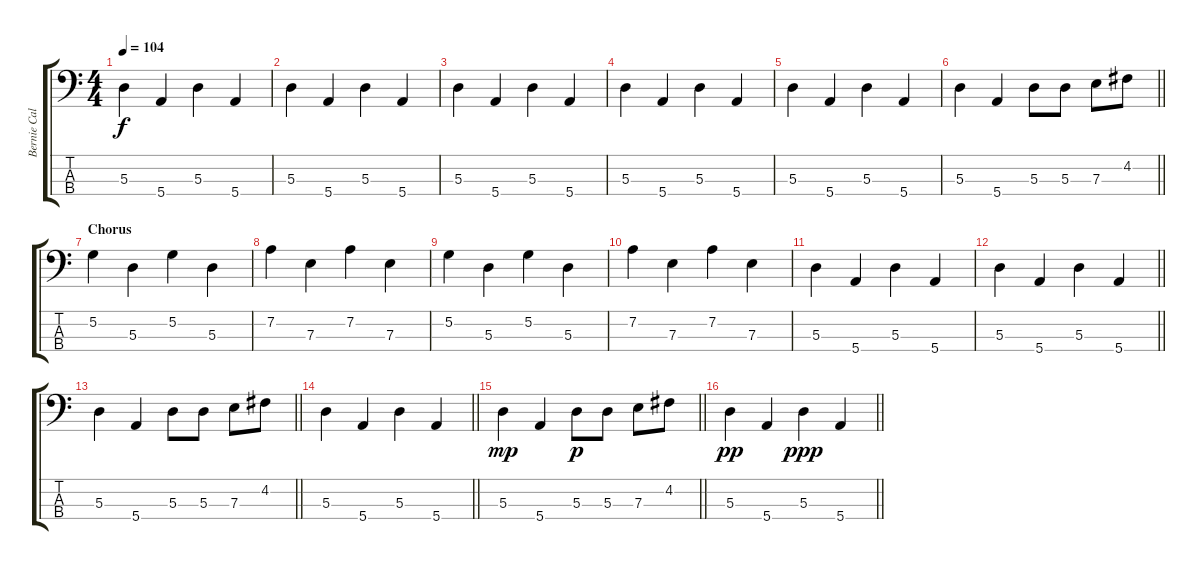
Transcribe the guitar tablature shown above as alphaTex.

\track ("Bernie Calvert" "Bernie Cal") {instrument electricbasspick}
\staff {score tabs}
\tuning (G2 D2 A1 E1) {hide}
\ts (4 4)
\tempo 104
\clef f4
\ks c
5.3.4{dy f} 5.4.4 5.3.4 5.4.4 |
5.3.4 5.4.4 5.3.4 5.4.4 |
5.3.4 5.4.4 5.3.4 5.4.4 |
5.3.4 5.4.4 5.3.4 5.4.4 |
5.3.4 5.4.4 5.3.4 5.4.4 |
\barLineRight lightlight
5.3.4 5.4.4 5.3.8 5.3.8 7.3.8 4.2.8 |
\section ("" "Chorus")
5.2.4 5.3.4 5.2.4 5.3.4 |
7.2.4 7.3.4 7.2.4 7.3.4 |
5.2.4 5.3.4 5.2.4 5.3.4 |
7.2.4 7.3.4 7.2.4 7.3.4 |
5.3.4 5.4.4 5.3.4 5.4.4 |
\barLineRight lightlight
5.3.4 5.4.4 5.3.4 5.4.4 |
\barLineRight lightlight
5.3.4 5.4.4 5.3.8 5.3.8 7.3.8 4.2.8 |
\barLineRight lightlight
5.3.4 5.4.4 5.3.4 5.4.4 |
\barLineRight lightlight
5.3.4{dy mp} 5.4.4 5.3.8{dy p} 5.3.8 7.3.8 4.2.8 |
\barLineRight lightlight
5.3.4{dy pp} 5.4.4 5.3.4{dy ppp} 5.4.4
